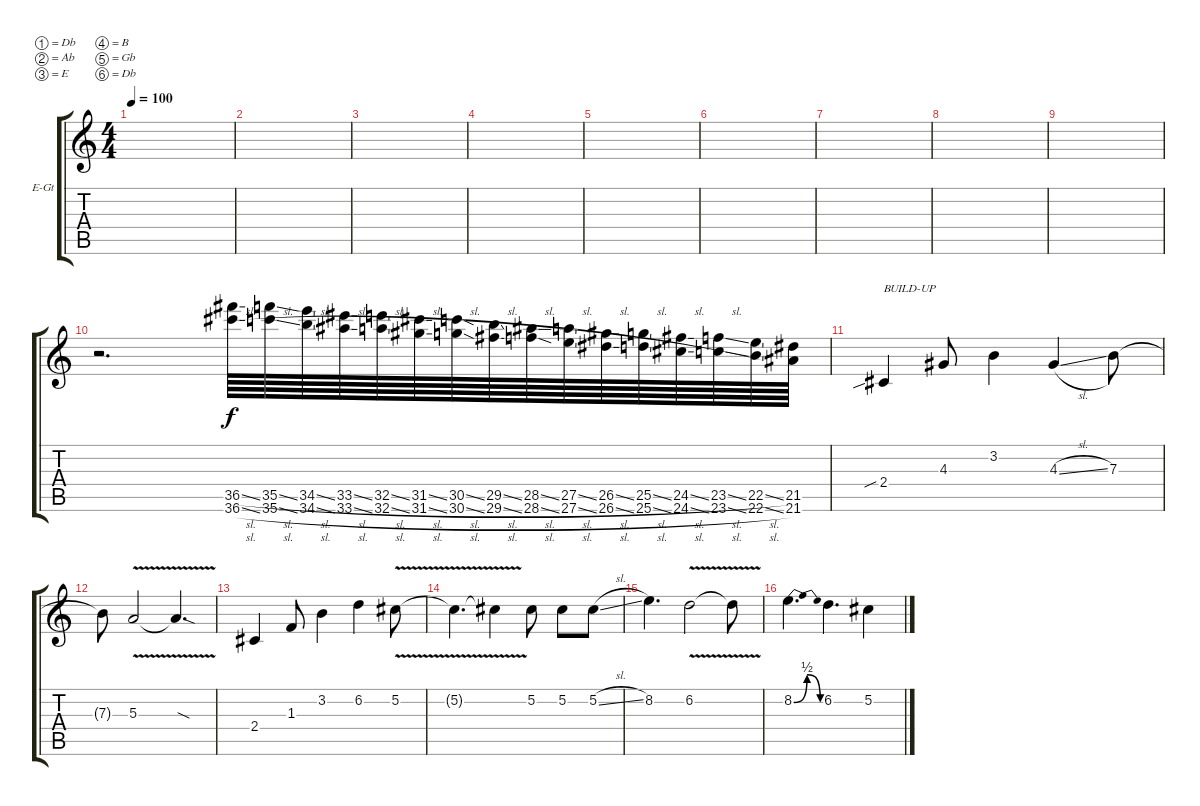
\bracketExtendMode groupsimilarinstruments
\firstSystemTrackNameOrientation horizontal
\otherSystemsTrackNameOrientation horizontal
\track ("Solo Guitar" "E-Gt") {instrument distortionguitar}
\staff {score tabs}
\tuning (Db4 Ab3 E3 B2 Gb2 Db2)
\ts (4 4)
\tempo 100
\clef g2
\ks c
|
|
|
|
|
|
|
|
|
r.2{d} (36.5{sl} 36.6{sl}).64 (35.5{sl} 35.6{sl}).64 (34.5{sl} 34.6{sl}).64 (33.5{sl} 33.6{sl}).64 (32.5{sl} 32.6{sl}).64 (31.6{sl} 31.5{sl}).64 (30.6{sl} 30.5{sl}).64 (29.6{sl} 29.5{sl}).64 (28.5{sl} 28.6{sl}).64 (27.5{sl} 27.6{sl}).64 (26.5{sl} 26.6{sl}).64 (25.5{sl} 25.6{sl}).64 (24.5{sl} 24.6{sl}).64 (23.6{sl} 23.5{sl}).64 (22.6{sl} 22.5{sl}).64 (21.6 21.5).64 |
2.4{sib}.4{txt "BUILD-UP"} 4.3.8 3.2.4 4.3{sl}.4 7.3.8 |
7.3{t}.8 5.3{v}.2 5.3{v sod t}.4{d} |
2.4.4 1.3.8 3.2.4 6.2.4 5.2{v}.8 |
5.2{v t}.4{d} 5.2{v t}.4 5.2.8 5.2.8 5.2{sl}.8 |
8.2.4{d} 6.2{v}.2 6.2{v t}.8 |
8.2{be (bendrelease 0 0 10.2 2 20.4 2 30 0)}.4{d} 6.2.4{d} 5.2.4
